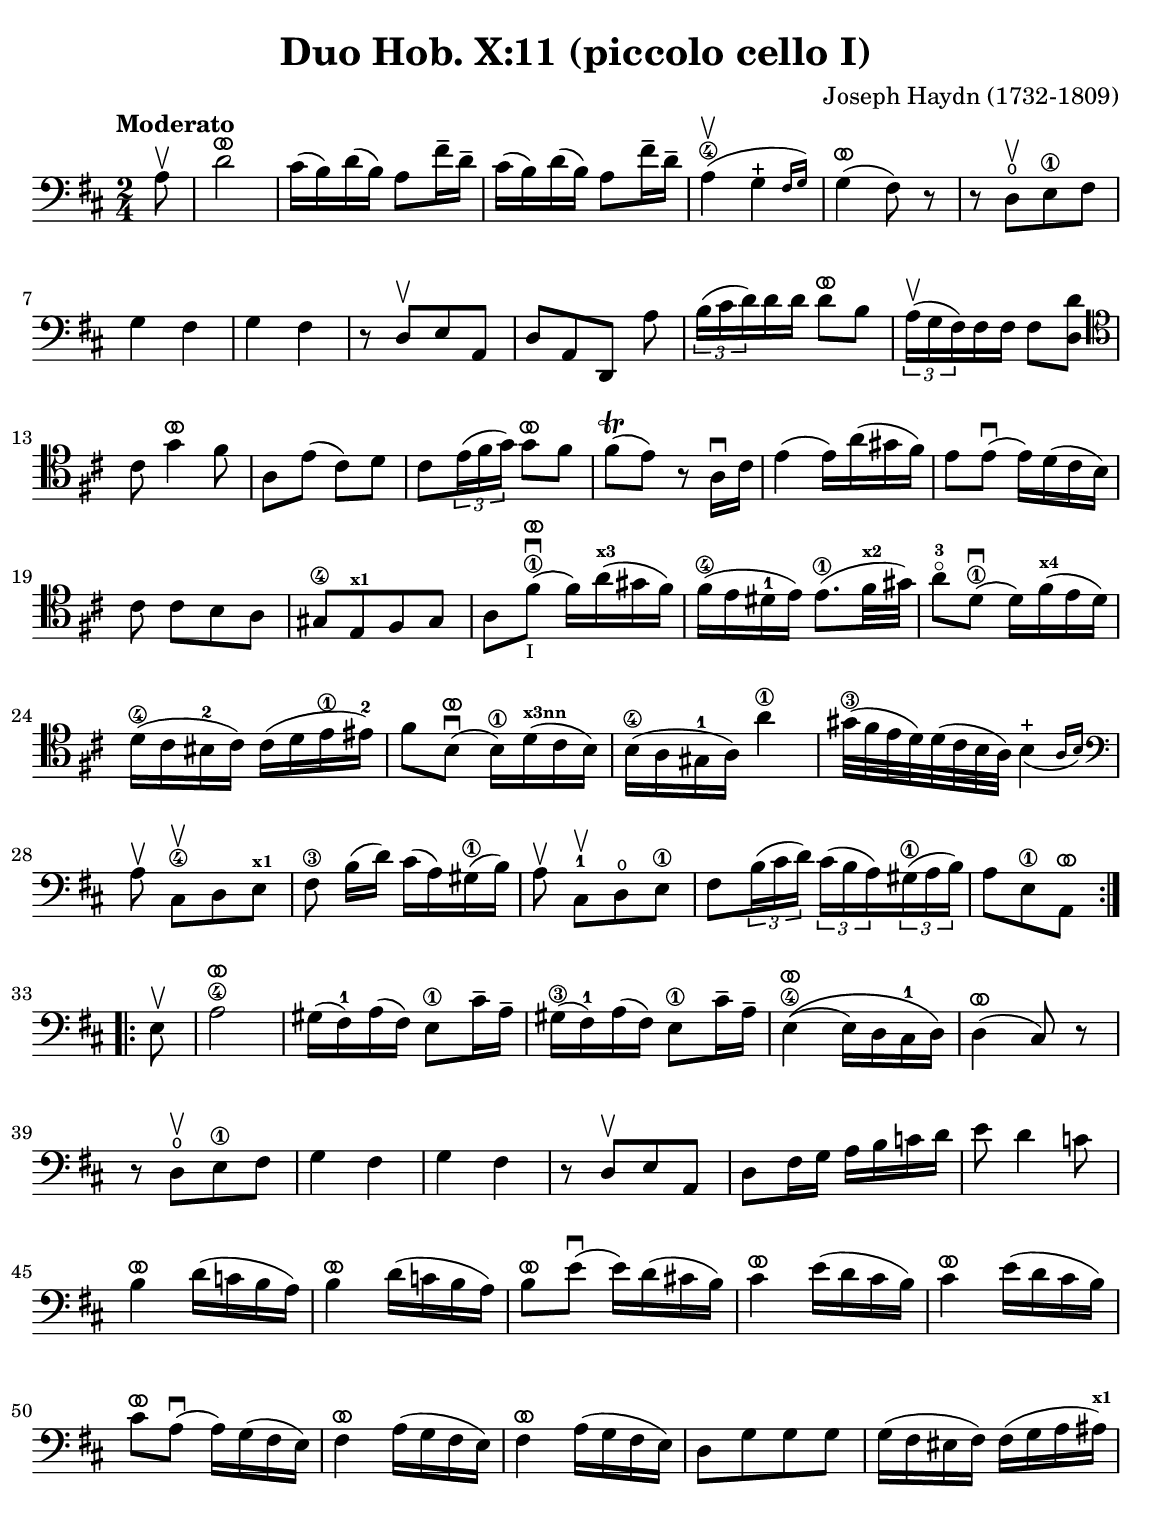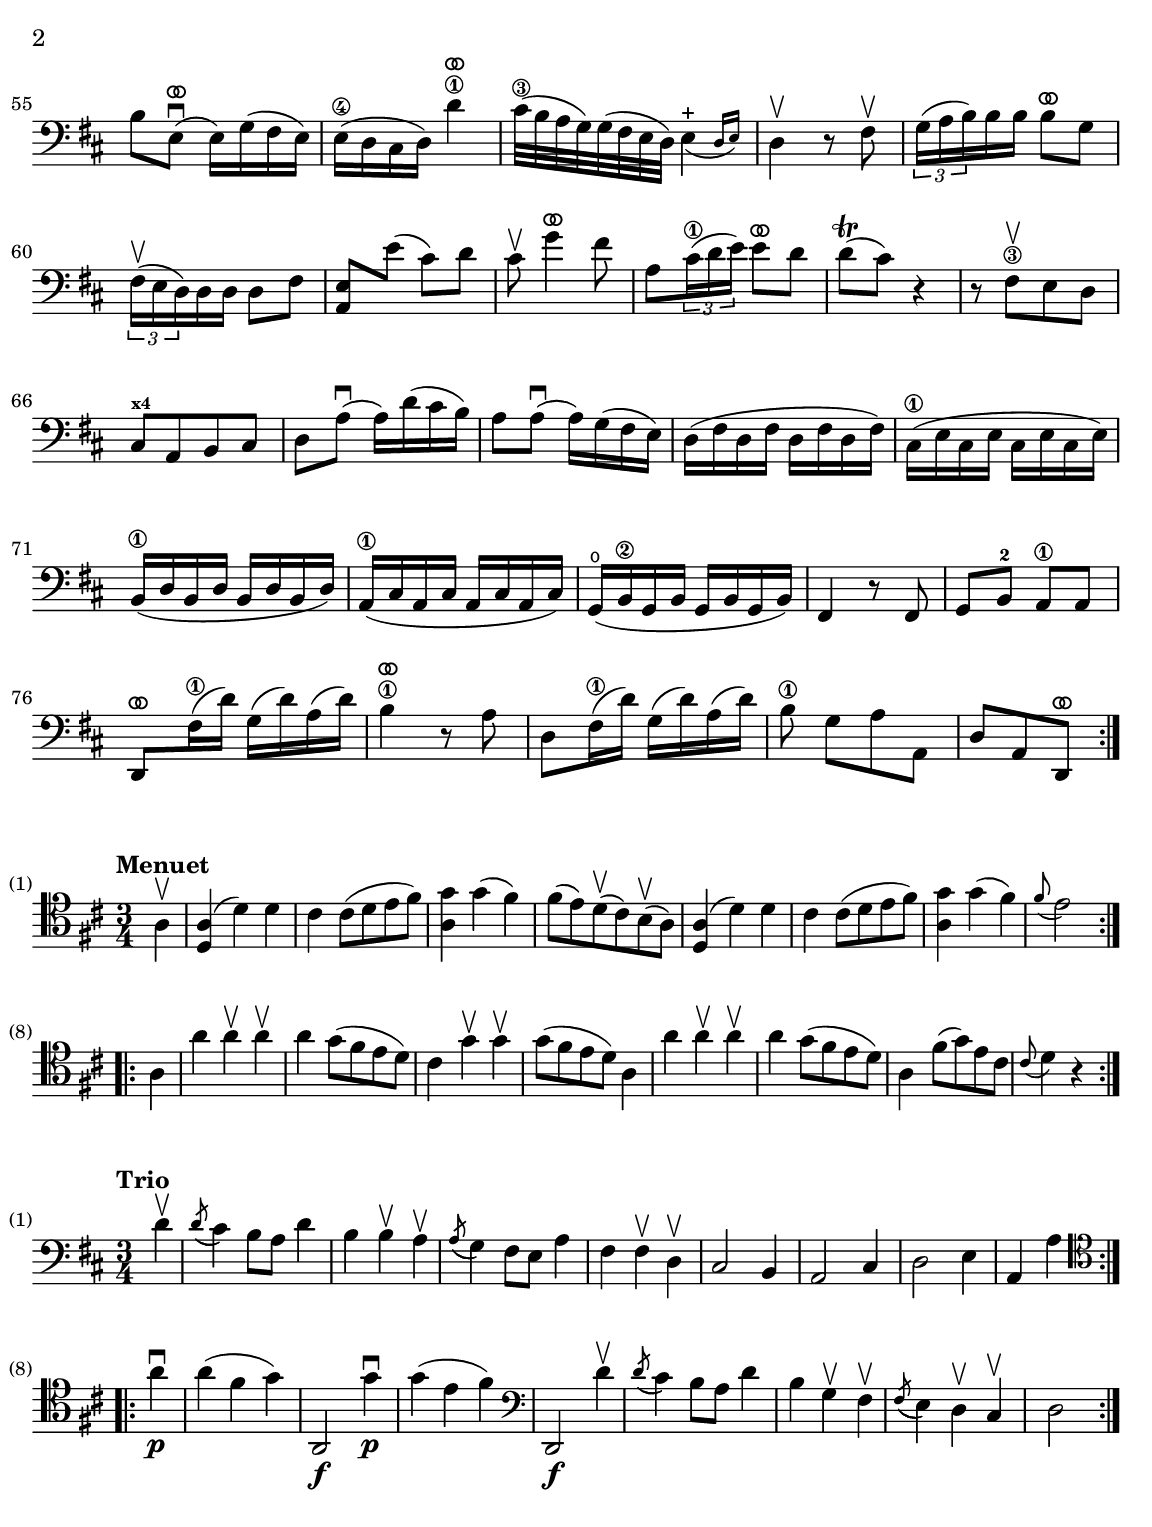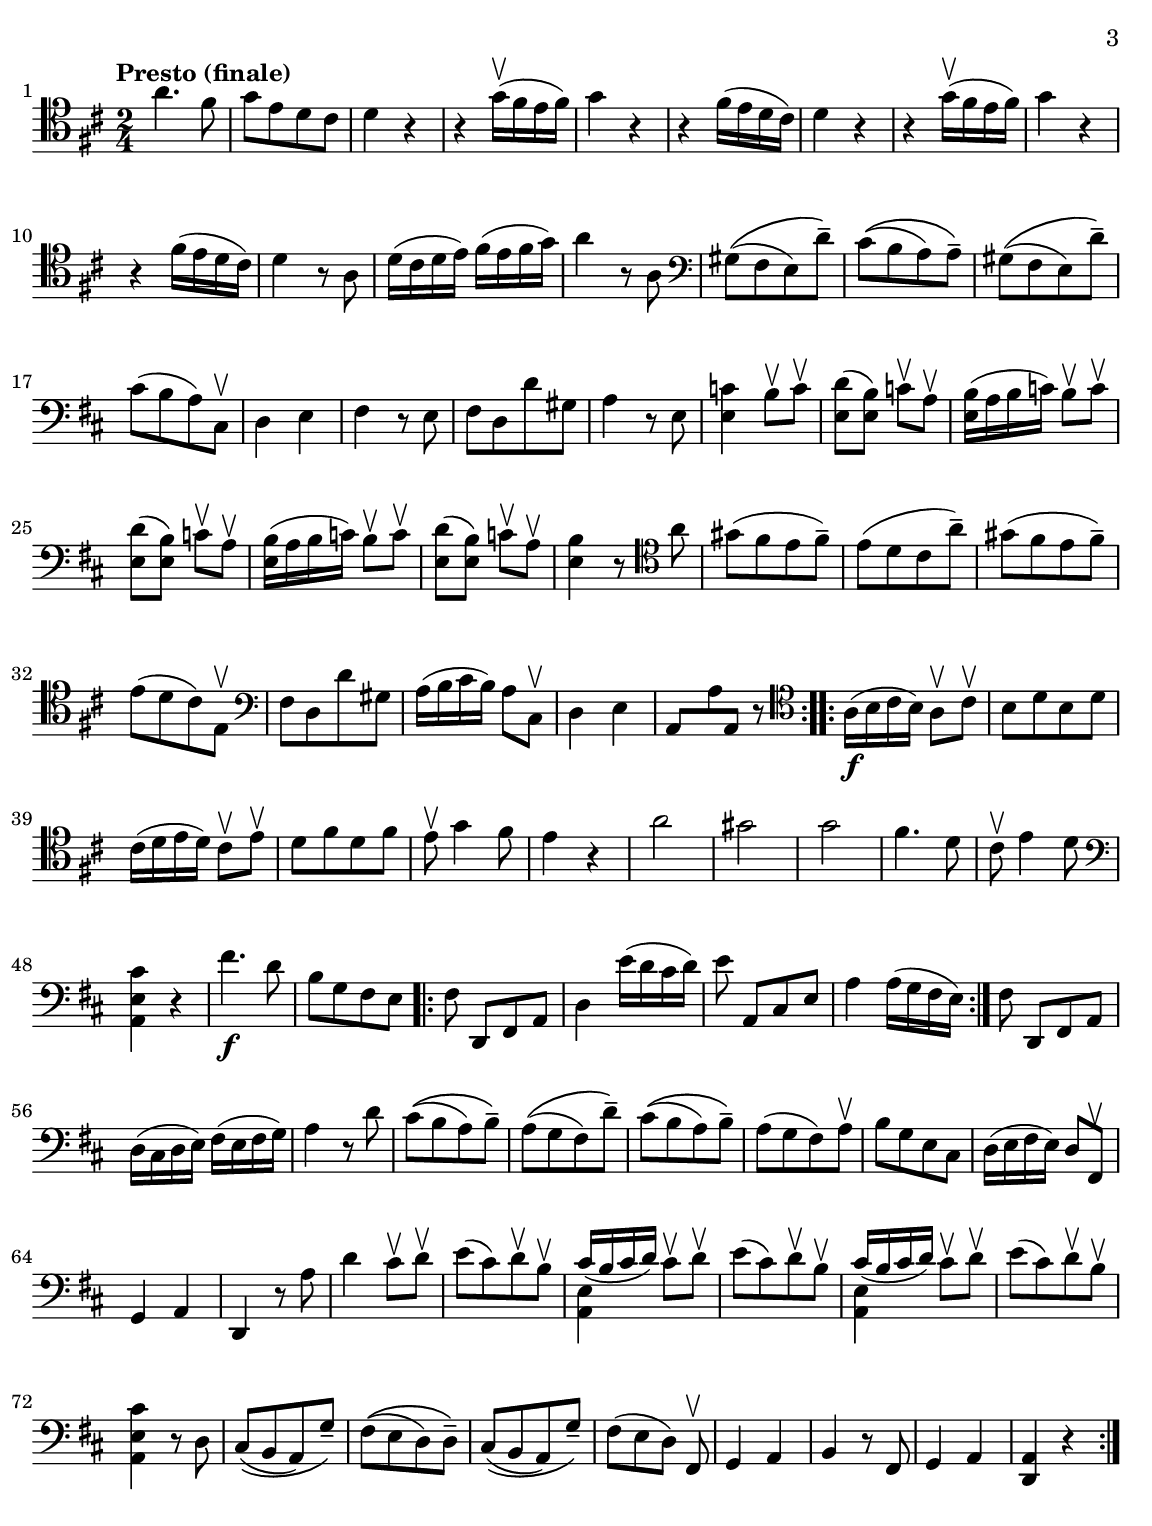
#(set-global-staff-size 21)

\version "2.24.0"

\header {
  title    = "Duo Hob. X:11 (piccolo cello I)"
  composer = "Joseph Haydn (1732-1809)"
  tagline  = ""
}

\language "italiano"

% iPad Pro 12.9

\paper {
  paper-width  = 195\mm
  paper-height = 260\mm
  indent = #0
  page-count = #3
  line-width = #184
%  ragged-last = ##t
  ragged-last-bottom = ##t
  ragged-bottom = ##f
}

ringsps = #"
  0.15 setlinewidth
  0.9 0.6 moveto
  0.4 0.6 0.5 0 361 arc
  stroke
  1.0 0.6 0.5 0 361 arc
  stroke
  "

vibrato = \markup {
  \with-dimensions #'(-0.2 . 1.6) #'(0 . 1.2)
  \postscript #ringsps
}

\score {
  \new Staff {
    \override Hairpin.to-barline = ##f
    \override Beam.auto-knee-gap = #2
    \time 2/4
    \key re \major 
    \clef "bass"
    \tempo "Moderato"
    
    \repeat volta 2 {
      \partial 8 la8\upbow
      | re'2^\vibrato
      | dod'16( si16) re'16( si16) la8 fad'16-- re'16--
      | dod'16( si16) re'16( si16) la8 fad'16-- re'16--
      | la4\4(\upbow \afterGrace sol4-+ {fad16 sol16)}
      | sol4(^\vibrato fad8) r8
      | r8 re8\open[\upbow  mi8\1 fad8]
      | sol4 fad4 
      | sol4 fad4
      | r8 re8[\upbow mi8 la,8]
      | re8[ la,8 re,8] la8
      | \tuplet 3/2 {si16( dod'16 re'16)} re'16 re'16 re'8^\vibrato si8
      | \tuplet 3/2 {la16(^\upbow sol16 fad16)} fad16 fad16 fad8 <<re'8 re8>>
      \clef "tenor"
        dod'8 sol'4^\vibrato fad'8
      | la8 mi'8( dod'8) re'8 
      | dod'8 \tuplet 3/2 {mi'16( fad'16 sol'16)} sol'8^\vibrato fad'8
      | fad'8\trill( mi'8) r8 la16\downbow dod'16
      | mi'4( mi'16) la'16( sold'16 fad'16)
      | mi'8 mi'8\downbow( mi'16) re'16( dod'16 si16)
      |  dod'8 dod'8[ si8 la8]
      | sold8[\4 mi8^\markup{\bold\teeny x1} fad8 sold8]
      | la8 fad'8^\vibrato\1\downbow(_\markup{\tiny I} fad'16) la'16(^\markup{\bold\teeny x3} sold'16 fad'16)
      | fad'16(\4 mi'16 red'16-1 mi'16) mi'8.(\1 fad'32^\markup{\bold\teeny x2} sold'32)
      | la'8-3\flageolet re'8^\1\vibrato\downbow( re'16) fad'16(^\markup{\bold\teeny x4} mi'16 re'16)
      | re'16(\4 dod'16 sid16-2 dod'16) dod'16( re'16 mi'16\1 mid'16)-2
      | fad'8 si8^\vibrato\downbow( si16)\1 re'16(^\markup{\bold\teeny x3nn} dod'16 si16)
      | si16(\4 la16 sold16-1 la16) la'4\1
      | sold'32(\3 fad'32 mi'32 re'32) re'32( dod'32 si32 la32) \afterGrace si4_(-+ {la16 si16)}
      \clef "bass"
        la8\upbow dod8\4\upbow[ re8 mi8]^\markup{\bold\teeny x1}
      | fad8\3 si16([ re'16)] dod'16( la16) sold16(\1 si16)
      | la8\upbow dod8-1\upbow[ re8\open mi8]\1
      | fad8 \tuplet 3/2 {si16( dod'16 re'16)} \tuplet 3/2 {dod'16( si16 la16)}
        \tuplet 3/2 {sold16(\1 la16 si16)}
      | \partial 4. la8[ mi8\1 la,8]^\vibrato
    }
    
    \repeat volta 2 {
        \partial 8 mi8\upbow
      | la2\4^\vibrato
      | sold16( fad16)-1 la16( fad16) mi8\1 dod'16-- la16--
      | sold16(\3 fad16)-1 la16( fad16) mi8\1 dod'16-- la16--
      | mi4\4^\vibrato\(( mi16) re16 dod16-1 re16\)
      | re4(^\vibrato dod8) r8
      | r8 re8\open\upbow[ mi8\1 fad8]
      | sol4 fad4 
      | sol4 fad4
      | r8 re8\upbow[ mi8 la,8]
      | re8 fad16 sol16 la16 si16 do'16 re'16
      | mi'8 re'4 do'8
      | si4^\vibrato re'16( do'16 si16 la16)
      | si4^\vibrato re'16( do'16 si16 la16)
      | si8^\vibrato mi'8\downbow( mi'16) re'16( dod'!16 si16)
      | dod'4^\vibrato mi'16( re'16 dod'16 si16)
      | dod'4^\vibrato mi'16( re'16 dod'16 si16)
      | dod'8^\vibrato la8(\downbow la16) sol16( fad16 mi16)
      | fad4^\vibrato la16( sol16 fad16 mi16)
      | fad4^\vibrato la16( sol16 fad16 mi16)
      | re8[ sol8 sol8 sol8]
      | sol16( fad16 mid16 fad16) fad16( sol16 la16 lad16)^\markup{\bold\teeny x1}
      | si8 mi8(\downbow^\vibrato mi16) sol16( fad16 mi16)
      | mi16(\4 re16 dod16 re16) re'4\1^\vibrato
      | dod'32(\3 si32 la32 sol32) sol32( fad32 mi32 re32) \afterGrace mi4-+_( {re16 mi16)}
      | re4\upbow r8 fad8\upbow
      | \tuplet 3/2 {sol16( la16 si16)} si16 si16 si8^\vibrato sol8
      | \tuplet 3/2 {fad16(\upbow mi16 re16)} re16 re16 re8 fad8
      | <<mi8 la,8>> mi'8( dod'8) re'8
      | dod'8\upbow sol'4^\vibrato fad'8
      | la8 \tuplet 3/2 {dod'16(\1 re'16 mi'16)} mi'8^\vibrato re'8
      | re'8\trill( dod'8) r4
      | r8 fad8\3\upbow[ mi8 re8]
      | dod8[^\markup{\bold\teeny x4} la,8 si,8 dod8]
      | re8 la8\downbow( la16) re'16( dod'16 si16)
      | la8 la8(\downbow la16) sol16( fad16 mi16)
      | re16( fad16 re16 fad16 re16 fad16 re16 fad16)
      | dod16(\1 mi16 dod16 mi16 dod16 mi16 dod16 mi16)
      | si,16(\1 re16 si,16 re16 si,16 re16 si,16 re16)
      | la,16(\1 dod16 la,16 dod16 la,16 dod16 la,16 dod16)
      | sol,16(\open si,16\2 sol,16 si,16 sol,16 si,16 sol,16 si,16) fad,4 r8 fad,8
      | sol,8 si,8-2 la,8\1 la,8
      | re,8^\vibrato fad16(\1 re'16) sol16( re'16) la16( re'16)
      | si4\1^\vibrato r8 la8
      | re8 fad16(\1 re'16) sol16( re'16) la16( re'16)
      | si8\1 sol8[ la8 la,8]
      | \partial 4. re8[ la,8 re,8]^\vibrato 
    }
  }
}

    


\score {
  \new Staff {
    \set Score.barNumberVisibility = #all-bar-numbers-visible
    \override Hairpin.to-barline = ##f
    \override Beam.auto-knee-gap = #2

    \time 3/4
    \key re \major 
    \tempo "Menuet"
    \clef "tenor"

 %   \set Score.currentBarNumber = #0

    \repeat volta 2 {    
        \partial 4 la4\upbow
      | <<la4( re4>> re'4) re'4
      | dod'4 dod'8( re'8 mi'8 fad'8)
      | <<sol'4 la4>> sol'4( fad'4)
      | fad'8( mi'8) re'8\upbow( dod'8) si8\upbow( la8)
      | <<la4( re4>> re'4) re'4
      | dod'4 dod'8( re'8 mi'8 fad'8)
      | <<sol'4 la4>> sol'4( fad'4)
      | \grace {fad'8(} mi'2)
    }
    
    \repeat volta 2 {
        \partial 4 la4
      | la'4 la'4\upbow la'4\upbow
      | la'4 sol'8( fad'8 mi'8 re'8)
      | dod'4 sol'4\upbow sol'4\upbow
      | sol'8( fad'8 mi'8 re'8) la4
      | la'4 la'4\upbow la'4\upbow
      | la'4 sol'8( fad'8 mi'8 re'8)
      | la4 fad'8( sol'8) mi'8 dod'8
      | \grace {dod'8(} re'4) r4
    }
  }
}

\score {
  \new Staff {
    \set Score.barNumberVisibility = #all-bar-numbers-visible
    \override Hairpin.to-barline = ##f
    \override Beam.auto-knee-gap = #2

    \time 3/4
    \key re \major 
    \tempo "Trio"
    \clef "bass"

%    \set Score.currentBarNumber = #0

    \repeat volta 2 {
        \partial 4 re'4\upbow
      | \acciaccatura re'8( dod'4) si8 la8 re'4
      | si4 si4\upbow la4\upbow
      | \acciaccatura la8( sol4) fad8 mi8 la4
      | fad4 fad4\upbow re4\upbow
      | dod2 si,4
      | la,2 dod4
      | re2 mi4
      | la,4 la4
    }
    
    \repeat volta 2 {
      \clef "tenor"
        \partial 4 la'4\p\downbow
      | la'4( fad'4 sol'4)
      | la,2\f sol'4\downbow\p
      | sol'4( mi'4 fad'4)
      \clef "bass"
      | re,2\f re'4\upbow
      | \acciaccatura re'8( dod'4) si8 la8 re'4
      | si4 sol4\upbow fad4\upbow
      | \acciaccatura fad8( mi4) re4\upbow dod4\upbow
      | re2
    }
  }
}

\pageBreak

\score {
  \new Staff {
    \set Score.barNumberVisibility = #all-bar-numbers-visible
    \override Hairpin.to-barline = ##f
    \override Beam.auto-knee-gap = #2

    \time 2/4
    \key re \major 
    \tempo "Presto (finale)"
    \clef "tenor"
    
    \repeat volta 2 {
        la'4. fad'8
      | sol'8[ mi'8 re'8 dod'8]
    
      
      | re'4 r4
      | r4 sol'16(\upbow fad'16 mi'16 fad'16)
      | sol'4 r4
      | r4 fad'16( mi'16 re'16 dod'16)
      
      | re'4 r4
      | r4 sol'16(\upbow fad'16 mi'16 fad'16)
      | sol'4 r4
      | r4 fad'16( mi'16 re'16 dod'16)
      
      | re'4 r8 la8
      | re'16( dod'16 re'16 mi'16) fad'16( mi'16 fad'16 sol'16)
      | la'4 r8 la8
      | \clef "bass" 
        sold8[\(( fad8 mi8) re'8--\)]
      | dod'8[\(( si8 la8) la8--\)]
      | sold8[\(( fad8 mi8) re'8--\)]
      | dod'8[( si8 la8) dod8]\upbow
      | re4 mi4
      | fad4 r8 mi8
      | fad8[ re8 re'8 sold8]
      | la4 r8 mi8
      | <<do'4 mi4>> si8\upbow do'8\upbow
      | <<re'8( mi8>> <<si8) mi8>> do'8\upbow la8\upbow
      | <<si16( mi16>> la16 si16 do'16) si8\upbow do'8\upbow
      | <<re'8( mi8>> <<si8) mi8>> do'8\upbow la8\upbow
      | <<si16( mi16>> la16 si16 do'16) si8\upbow do'8\upbow  
      | <<re'8( mi8>> <<si8) mi8>> do'8\upbow la8\upbow
      | <<si4 mi4>> r8 
        \clef "tenor"
        la'8
      | sold'8[( fad'8 mi'8 fad'8--)]
      | mi'8[( re'8 dod'8 la'8--)]
      | sold'8[( fad'8 mi'8 fad'8--)]
      | mi'8[( re'8 dod'8) mi8]\upbow
      | \clef "bass"
        fad8[ re8 re'8 sold8]
      | la16( si16 dod'16 si16) la8 dod8\upbow
      | re4 mi4
      | la,8[ la8 la,8] r8
    }
          
    \repeat volta 2 {
      \clef "tenor"
        la16\f( si16 dod'16 si16) la8\upbow dod'8\upbow
      | si8[ re'8 si8 re'8]
      | dod'16( re'16 mi'16 re'16) dod'8\upbow mi'8\upbow
      | re'8[ fad'8 re'8 fad'8]
      | mi'8\upbow sol'4 fad'8
      | mi'4 r4
      | la'2
      | sold'2
      | sol'2
      | fad'4. re'8
      | dod'8\upbow mi'4 re'8
      | \clef "bass"
        <<dod'4 mi4 la,4>> r4
      | fad'4.\f re'8
      | si8[ sol8 fad8 mi8]
      
      \repeat volta 2 {
      | fad8 re,8[ fad,8 la,8]
      | re4 mi'16( re'16 dod'16 re'16)
      | mi'8 la,8[ dod8 mi8]
      | la4 la16( sol16 fad16 mi16)
      }
      
      | fad8 re,8[ fad,8 la,8]
      | re16( dod16 re16 mi16) fad16( mi16 fad16 sol16)
      | la4 r8 re'8
      | dod'8[\(( si8 la8) si8--\)]
      | la8[\(( sol8 fad8) re'8--\)]
      | dod'8[\(( si8 la8) si8--\)]
      | la8[( sol8 fad8) la8\upbow]
      | si8[ sol8 mi8 dod8]
      | re16( mi16 fad16 mi16) re8 fad,8\upbow
      | sol,4 la,4
      | re,4 r8 la8
      | re'4 dod'8\upbow re'8\upbow
      | mi'8[( dod'8) re'8\upbow si8\upbow]
      | <<{dod'16_( si16 dod'16 re'16)}\\{<<mi4 la,4>>}>> dod'8\upbow re'8\upbow 
      | mi'8[( dod'8) re'8\upbow si8\upbow]
      | <<{dod'16_( si16 dod'16 re'16)}\\{<<mi4 la,4>>}>> dod'8\upbow re'8\upbow 
      | mi'8[( dod'8) re'8\upbow si8\upbow]
      | <<dod'4 mi4 la,4>> r8 re8
      | dod8[\(( si,8 la,8) sol8--\)]
      | fad8[\(( mi8 re8) re8--\)]
      | dod8[\(( si,8 la,8) sol8--\)]
      | fad8[( mi8 re8)] fad,8\upbow
      | sol,4 la,4
      | si,4 r8 fad,8
      | sol,4 la,4
      | <<la,4 re,4>> r4
    }

  }
  

  
  
}

